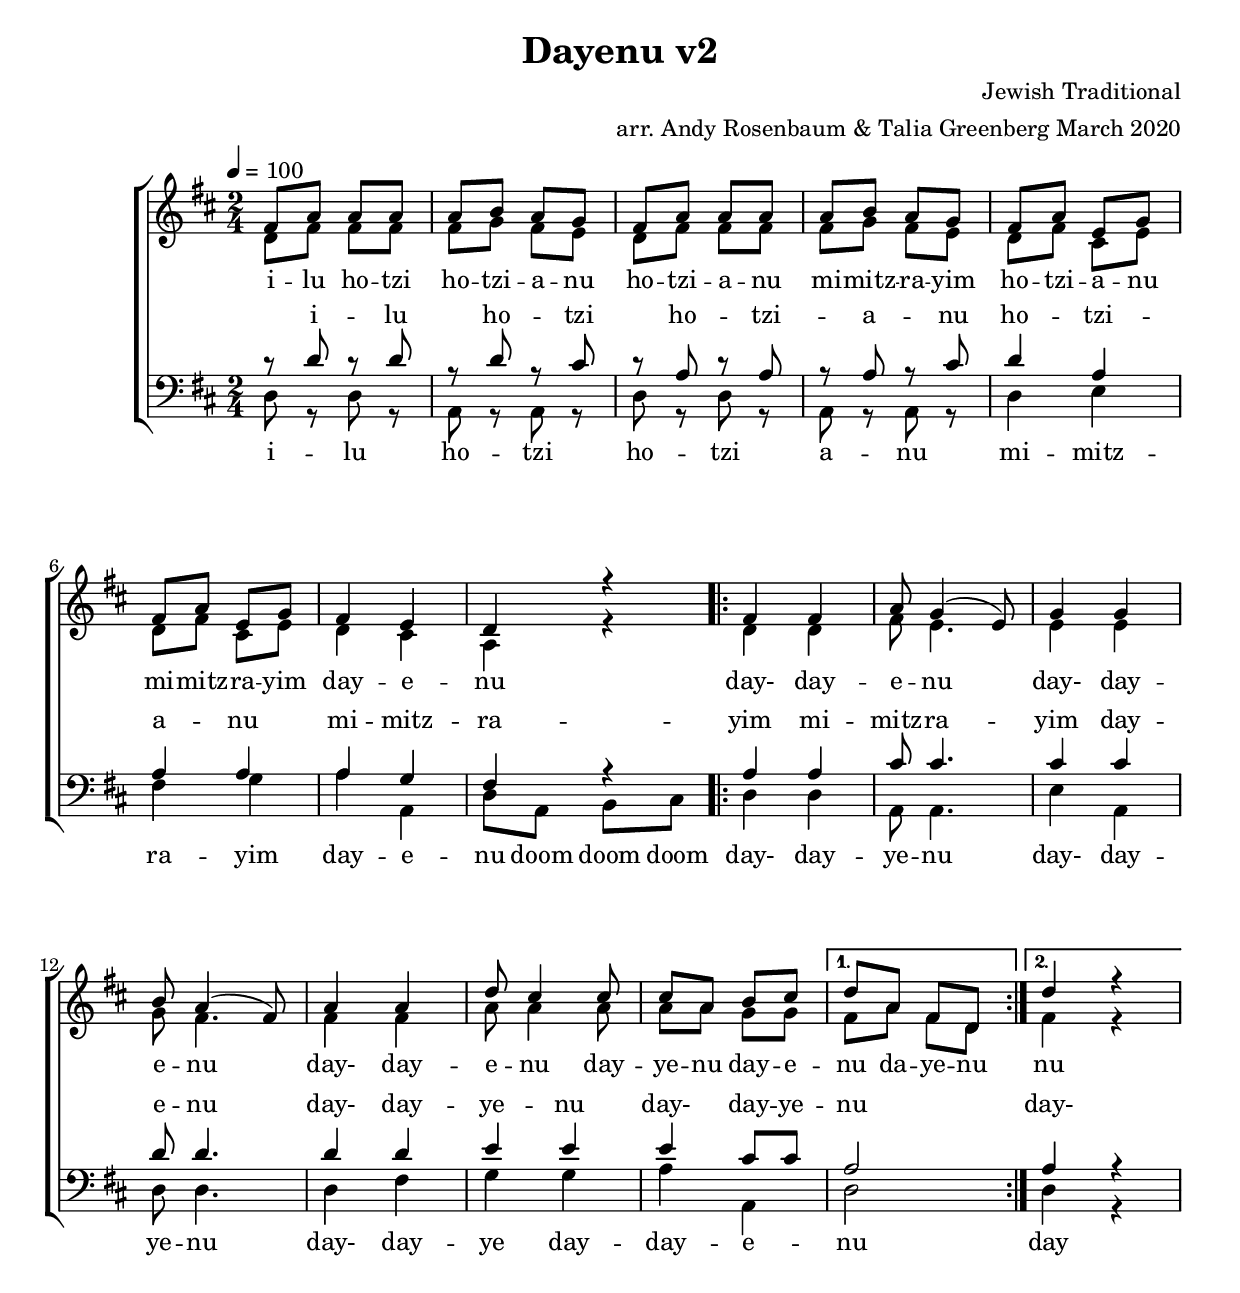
\version "2.18.2"  % necessary for upgrading to future LilyPond versions.

\header {
	title = "Dayenu v2"
	composer = "Jewish Traditional"
	arranger = "arr. Andy Rosenbaum & Talia Greenberg March 2020"
}


\paper {
  top-system-spacing #'basic-distance = #10
  score-system-spacing #'basic-distance = #20
  system-system-spacing #'basic-distance = #20
  last-bottom-spacing #'basic-distance = #10
}

global = {
  \key d \major
  \time 2/4
}

% ===== %
% verse %
% ===== %

sopVerse = \relative d' {
	| fis8 a a a | a b a g 
	| fis a a a  | a b a g 
	| fis a e g  | fis a e g 
	| fis4 e     | d  r |
}

altoVerse = \relative d' {
	| d8 fis fis fis | fis g fis e
	| d fis fis fis  | fis g fis e
	| d fis cis e  | d fis cis e
	| d4 cis         | a  r |
}

tenorVerse = \relative d' {
	| r8 d r d | r d r cis
	| r a r a  | r a r cis
	| d4 a | a a
	| a4 g | fis  r |
}

bassVerse = \relative d {
	| d8 r d r | a r a r
	| d r d r | a r a r
	| d4 e | fis g
	| a a, | d8 a b cis
}

words = \lyricmode {
	| i -- lu ho -- tzi | ho -- tzi -- a -- nu | ho -- tzi -- a -- nu | mi -- mitz -- ra -- yim | ho -- tzi -- a -- nu | mi -- mitz -- ra -- yim | day -- e -- | nu |
}

tenorWords = \lyricmode {
	| i -- lu ho -- tzi 
	| ho -- tzi -- a -- nu 
	| ho -- tzi -- a -- nu 
	| mi -- mitz -- ra -- yim 
	| mi -- mitz -- 
	| ra -- yim 
	| day -- e -- 
	| nu |
}

bassWords = \lyricmode {
	| i -- lu 
	| ho -- tzi 
	| ho -- tzi 
	| a -- nu 
	| mi -- mitz -- 
	| ra -- yim 
	| day -- e -- 
	| nu doom doom doom |
}

% ====== %
% chorus %
% ====== %

sopChorusCommon = \relative d' {
	| fis4 fis 
	| a8 g4( e8)
	| g4 g
	| b8 a4( fis8)
	| a4 a
	| d8 cis4 cis8
	| cis a b cis |
}


sopChorusEndOne = \relative d'' {
	| d8 a fis d |
}

sopChorusEndTwo = \relative d'' {
	| d4 r4 |
}

altoChorusCommon = \relative d' {
	| d4 d
	| fis8 e4.
	| e4 e
	| g8 fis4.
	| fis4 fis
	| a8 a4 a8
	| a8 a g g |
}

altoChorusEndOne = \relative d' {
	| fis8 a fis d |
}

altoChorusEndTwo = \relative d' {
	| fis4 r |
}

tenorChorusCommon = \relative d' {
	| a4 a 
	| cis8 cis4.
	| cis4 cis 
	| d8 d4.
	| d4 d 
	| e e 
	| e cis8 cis |
}

tenorChorusEndOne = \relative d' {
	| a2 |
}

tenorChorusEndTwo = \relative d' {
	| a4 r |
}

bassChorusCommon = \relative d {
	| d4 d
	| a8 a4.
	| e'4 a,
	| d8 d4.
	| d4 fis
	| g g 
	| a a, |
}

bassChorusEndOne = \relative d {
	| d2 |
}

bassChorusEndTwo = \relative d {
	| d4 r |
}

upperChorusWordsCommon = \lyricmode {
	| day- day -- | e -- nu 
	| day- day -- | e -- nu
	| day- day -- | e -- nu day -- 
	| ye -- nu day -- e -- |
}

sopChorusWordsEndOne = \lyricmode {
	| nu da -- ye -- nu |
}

altoChorusWordsEndOne = \lyricmode {
	| nu da -- ye -- nu |
}

upperChorusWordsEndTwo = \lyricmode {
	| nu |
}

lowerChorusWordsCommon = \lyricmode {
	| day- day -- | ye -- nu 
	| day- day -- | ye -- nu
	| day- day -- | ye day -- |
}

tenorChorusWordsCommon = {
	\lowerChorusWordsCommon \lyricmode { | day day -- e -- | }
}

tenorChorusWordsEndOne = \lyricmode {
	| nu |
}

tenorChorusWordsEndTwo = \lyricmode {
	| nu |
}

bassChorusWordsCommon = {
	\lowerChorusWordsCommon \lyricmode { | day -- e -- | }
}

bassChorusWordsEndOne = \lyricmode {
	| nu day -- e -- nu |
}

bassChorusWordsEndTwo = \lyricmode {
	| nu |
}

% ======== %
% in order %
% ======== %

sop = {
	\sopVerse
	\repeat volta 2 \sopChorusCommon
	\alternative {
		{ \sopChorusEndOne }
		{ \sopChorusEndTwo }
	}
}

alto = {
	\altoVerse
	\repeat volta 2 \altoChorusCommon 
	\alternative {
		{ \altoChorusEndOne }
		{ \altoChorusEndTwo }
	}
}

tenor = {
	\tenorVerse
	\repeat volta 2 \tenorChorusCommon
	\alternative {
		{ \tenorChorusEndOne }
		{ \tenorChorusEndTwo }
	}
}

bass = {
	\bassVerse 
	\repeat volta 2 \bassChorusCommon
	\alternative {
		{ \bassChorusEndOne }
		{ \bassChorusEndTwo }
	}
}

sopWordsAll = {
	\words
	\upperChorusWordsCommon
	\sopChorusWordsEndOne
	\upperChorusWordsEndTwo 
}

altoWordsAll = { 
	\words 
	\upperChorusWordsCommon 
	\altoChorusWordsEndOne 
	\upperChorusWordsEndTwo 
}

tenorWordsAll = { 
	\tenorWords 
	\tenorChorusWordsCommon 
	\tenorChorusWordsEndOne 
	\tenorChorusWordsEndTwo 
}

bassWordsAll = { 
	\bassWords 
	\bassChorusWordsCommon 
	\bassChorusWordsEndOne 
	\bassChorusWordsEndTwo
}

mainChorusOne = \relative c' {
	| e8 e e e e e | e d8. c16 b4 b8 | d8 d d d d d | d c8. b16 a4 a8 |
}

mainChorusOneLow = \relative c {
	| e8 e e e e e | e d8. c16 b4 b8 | d8 d d d d d | d c8. b16 a4 a8 |
}

% above chorus options

aboveChorusOneA = \relative c'' {
	| a8 a a a a a | a g8. f16 e4 e8 | f8 f f e e e | e fis8. gis16 a4 a8 |
}

aboveChorusOneB = \relative c'' {
	| a8 a a a a a | gis gis8. gis16 gis4 gis8 | f8 f f e e e | e fis8. gis16 a4 a8 |
}

aboveChorusOneC = \relative c'' {
	| a8 a a a a a | gis gis8. gis16 gis4 gis8 | f8 f f e e e | f e8. d16 c4 c8 |
}

aboveChorusOneD = \relative c'' {
	| a8 a a a a a | gis gis8. gis16 gis4 gis8 | gis8 gis gis f f f | f e8. d16 c4 c8 |
}

% below chorus options

belowChorusOneA = \relative c' {
	| c8 c c c c c | c b8. a16 b4 b8 | b8 b b b b b | b a8. gis16 a4 a8 |
}

belowChorusOneB = \relative c' {
	| c8 c c c c c | c b8. a16 e4 e8 | f8 f f d d d | d e8. f16 e4 e8 |
}

belowChorusOneC = \relative c' {
	| c8 c c c c c | c b8. a16 e4 e8 | f8 f f gis gis gis | f gis8. f16 e4 e8 |
}

belowChorusOneD = \relative c' {
	| c8 c c c c c | c b8. a16 e4 e8 | f8 f f gis gis gis | a gis8. f16 e4 e8 |
}



% bass options

baseChorusOneA = \relative c {
%   | a4. | a4. | b4. | e,4. | b'4. | e,4. | b'4 e,8 | a4. |
%     | a4. | a4. | b4. | e,4. | b'4. | e,4. | e8 fis gis | a4. |
    | a4. a | b e, | b' e, | e8 fis gis a4. |
}

% offbeat options

% Soprano
offBeatChorusOneA = \relative c' {
% 	| r8 c c r8 c c | r8 c r r8 b b | r8 b b r8 b b | r8 b r r8 c c |
	| r8 c c r8 c c | r8 b4 r8 gis gis | r8 gis gis r8 b b | r8 d4 r8 c c |
}

% Tenor
offBeatChorusOneB = \relative c' {
% 	| r8 a a r8 a a | r8 a r r8 gis gis | r8 gis gis r8 gis gis | r8 gis r r8 a a |
	| r8 a a r8 a a | r8 gis4 r8 b b | r8 b b r8 gis gis | r8 gis4 r8 e e |
%	| r8 a a r8 g g | r8 f4 r8 e e | r8 gis gis r8 gis gis | r8 gis4 r8 e e |
}

offBeatChorusOneC = \relative c' {
% 	| r8 e e r8 e e | r8 e r r8 d d | r8 d d r8 d d | r8 f r r8 e e |
	| r8 e e r8 e e | r8 e4 r8 d d | r8 d d r8 d d | r8 f4 r8 e e |
}

% offBeatBa = \lyricmode { | ba ba ba ba | ba ba ba ba | ba ba ba ba | ba ba ba ba | }
offBeatBa = \lyricmode { | ba ba ba ba | ba ba ba | ba ba ba ba | ba ba ba | }

% other

restNotes = { | r4. r | r r | }

basicTum = \lyricmode { | tum -- ba -- la tum -- ba -- la | tum -- ba -- la -- lai -- ka | tum -- ba -- la tum -- ba -- la | tum -- ba -- la -- lai -- ka | }

bassDoom = \lyricmode { | doom doom | doom doom | doom doom | tum -- ba -- la -- la | }

emptyWords = \lyricmode {}

% papa = \lyricmode { | pa pa pa pa | }

% ================== %
% chrous second part %
% ================== %

% Alto
mainChorusTwo = \relative c' {
	| a8 c e a4 a8 | c8 b a e4 e8 | g8 f d b4 b8 | d8 c8 b a4. |
}

aboveChorusTwoA = \relative c' {
	| c8 e a c4 c8 | e8 d c b4 b8 | b8 d c b4 e,8 | f8 e d c4 c8 |
}

aboveChorusTwoB = \relative c' {
	| c8 e a c4 c8 | e8 d c b4 b8 | b8 a gis e4 e8 | f8 e d c4 c8 |
}

aboveChorusTwoC = \relative c' {
	| c8 e a c4 c8 | e8 d c b4 b8 | b8 b b b4 e,8 | f8 e d c4 c8 |
}

aboveChorusTwoD = \relative c' {
	| c8 e a c4 c8 | e8 d c b4 b8 | b8 a g f4 f8 | e8 e e e4 e8 |
}

sopranoChorusTwoA = \relative c' {
	| c8 a c e4 e8 | e8 d c c4 c8 | b8 g a b4 b8 | b8 c d c4. |
}

tenorChorusTwoA = \relative c' {
	| r8 a a r8 c4 | r8 c c r g4 | r8 b b r8 gis4 | gis8 a gis e4. |
}

tenorChorusTwoAWords = \lyricmode { | ba ba ba | ba ba ba | ba ba ba | frey -- lach -- zol -- zayn | }

baseChorusTwoA = \relative c {
	| a4. a | f c' | g e | e8 fis gis a4. |
}

spiel = \lyricmode { | tum -- ba -- la -- lai -- ka | spiel -- ba -- la -- lai -- ka | tum -- ba -- la -- lai -- ka | frey -- lach -- zol -- zayn | }

bassDoomTwo = \lyricmode { | doom doom | doom doom | doom doom | frey -- lach -- zol -- zayn | }

% DENSE

%{ DENSE
sopMusic = { \aboveChorusOneD }
sopWords = \basicTum

altoMusic = { \mainChorusOne \mainChorusTwo }
altoWords = \basicTum

tenorMusic = \belowChorusOneC
% tenorWords = \basicTum

bassMusic = \baseChorusOneA
%}

% OPEN

sopMusic = \transpose c c' { \offBeatChorusOneA \sopranoChorusTwoA }
sopWords = { \offBeatBa \spiel }

altoMusic = { \mainChorusOne \mainChorusTwo }
altoWords = { \basicTum \spiel }

% tenorMusic = \transpose c c, { \offBeatChorusOneB }
tenorMusic = { \offBeatChorusOneB \tenorChorusTwoA }
% tenorWords = { \offBeatBa \tenorChorusTwoAWords }

bassMusic = { \baseChorusOneA \baseChorusTwoA }

% bassWords = { \bassDoom \bassDoomTwo }


allStuff = {
  \new ChoirStaff <<
    \new Lyrics = "sopranos" \with {
      % this is needed for lyrics above a staff
      \override VerticalAxisGroup.staff-affinity = #DOWN
    }
    \new Staff = "upper" <<
  \tempo 4 = 100
	\set Staff.midiInstrument = "voice oohs"
      \new Voice = "sopranos" {
        \voiceOne
        << \global \sop >>
      }
      \new Voice = "altos" {
        \voiceTwo
        << \global \alto >>
      }
    >>
    \new Lyrics = "altos"
    \new Lyrics = "tenors" \with {
      % this is needed for lyrics above a staff
      \override VerticalAxisGroup.staff-affinity = #DOWN
    }
    \new Staff = "lower" <<
      \set Staff.midiInstrument = "voice oohs"
      \clef bass
      \new Voice = "tenors" {
        \voiceOne
        << \global \tenor >>
      }
      \new Voice = "basses" {
        \voiceTwo << \global \bass >>
      }
    >>
    \new Lyrics = "basses"
%    \context Lyrics = "sopranos" \lyricsto "sopranos" \sopWordsAll
    \context Lyrics = "altos" \lyricsto "altos" \altoWordsAll
    \context Lyrics = "tenors" \lyricsto "tenors" \tenorWordsAll
    \context Lyrics = "basses" \lyricsto "basses" \bassWordsAll
  >>
}

% For printed pdf music.
\score {
	\allStuff
	\layout{}
}

% For midi
\score {
	\unfoldRepeats {
		\allStuff
	}
	\midi{ \tempo 4 = 100 }
}
